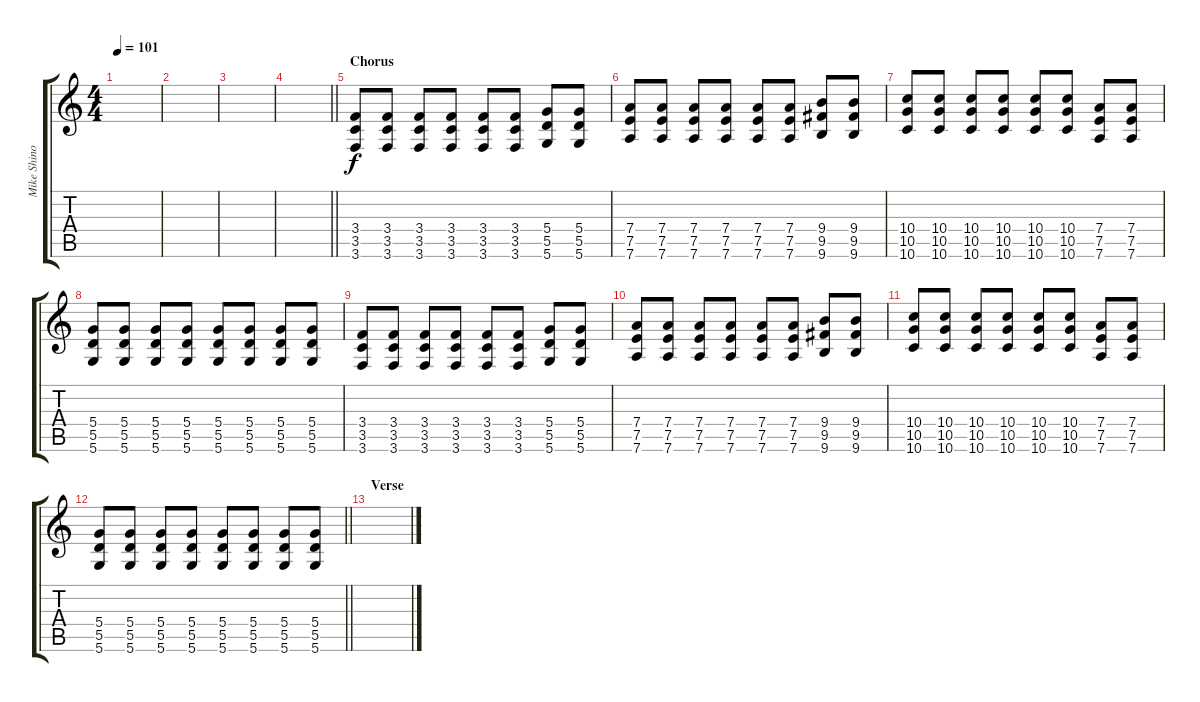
\track ("Mike Shinoda" "Mike Shino") {instrument distortionguitar}
\staff {score tabs}
\tuning (E4 B3 G3 D3 A2 D2) {hide}
\ts (4 4)
\tempo 101
\clef g2
\ks c
|
|
|
\barLineRight lightlight
|
\section ("" "Chorus")
(3.4 3.5 3.6).8 (3.4 3.5 3.6).8 (3.4 3.5 3.6).8 (3.4 3.5 3.6).8 (3.4 3.5 3.6).8 (3.4 3.5 3.6).8 (5.4 5.5 5.6).8 (5.4 5.5 5.6).8 |
(7.4 7.5 7.6).8 (7.4 7.5 7.6).8 (7.4 7.5 7.6).8 (7.4 7.5 7.6).8 (7.4 7.5 7.6).8 (7.4 7.5 7.6).8 (9.4 9.5 9.6).8 (9.4 9.5 9.6).8 |
(10.4 10.5 10.6).8 (10.4 10.5 10.6).8 (10.4 10.5 10.6).8 (10.4 10.5 10.6).8 (10.4 10.5 10.6).8 (10.4 10.5 10.6).8 (7.4 7.5 7.6).8 (7.4 7.5 7.6).8 |
(5.4 5.5 5.6).8 (5.4 5.5 5.6).8 (5.4 5.5 5.6).8 (5.4 5.5 5.6).8 (5.4 5.5 5.6).8 (5.4 5.5 5.6).8 (5.4 5.5 5.6).8 (5.4 5.5 5.6).8 |
(3.4 3.5 3.6).8 (3.4 3.5 3.6).8 (3.4 3.5 3.6).8 (3.4 3.5 3.6).8 (3.4 3.5 3.6).8 (3.4 3.5 3.6).8 (5.4 5.5 5.6).8 (5.4 5.5 5.6).8 |
(7.4 7.5 7.6).8 (7.4 7.5 7.6).8 (7.4 7.5 7.6).8 (7.4 7.5 7.6).8 (7.4 7.5 7.6).8 (7.4 7.5 7.6).8 (9.4 9.5 9.6).8 (9.4 9.5 9.6).8 |
(10.4 10.5 10.6).8 (10.4 10.5 10.6).8 (10.4 10.5 10.6).8 (10.4 10.5 10.6).8 (10.4 10.5 10.6).8 (10.4 10.5 10.6).8 (7.4 7.5 7.6).8 (7.4 7.5 7.6).8 |
\barLineRight lightlight
(5.4 5.5 5.6).8 (5.4 5.5 5.6).8 (5.4 5.5 5.6).8 (5.4 5.5 5.6).8 (5.4 5.5 5.6).8 (5.4 5.5 5.6).8 (5.4 5.5 5.6).8 (5.4 5.5 5.6).8 |
\section ("" "Verse")
